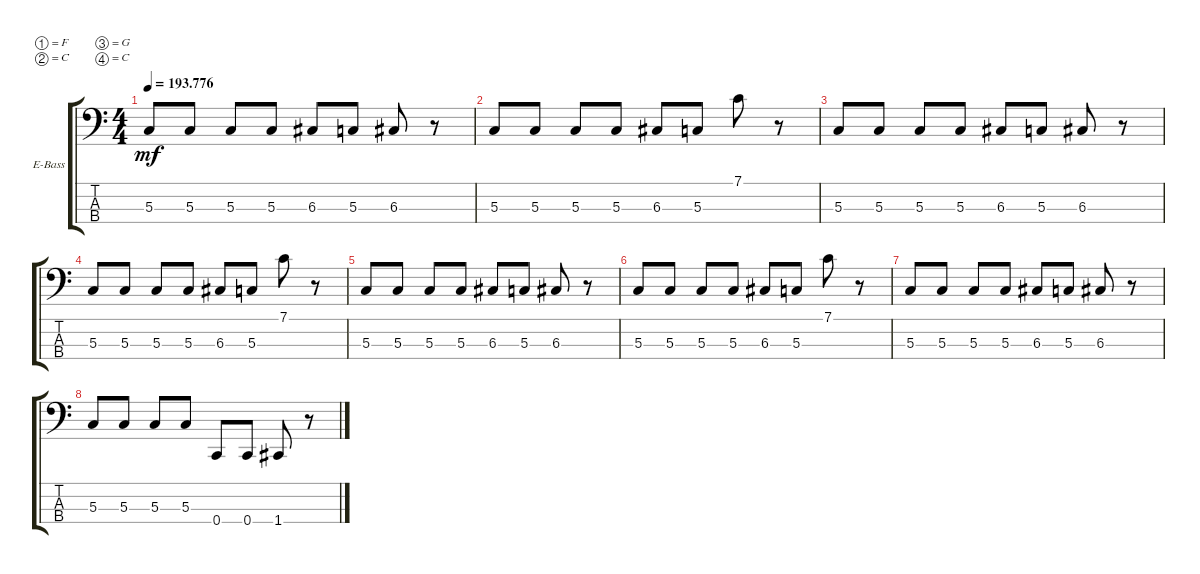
\defaultSystemsLayout 4
\bracketExtendMode groupsimilarinstruments
\firstSystemTrackNameOrientation horizontal
\otherSystemsTrackNameOrientation horizontal
\track ("Electric Bass" "E-Bass") {instrument electricbassfinger}
\staff {score tabs}
\tuning (F2 C2 G1 C1)
\ts (4 4)
\tempo
193.776
\accidentals auto
\clef f4
\ottava regular
\simile none
\ks c
5.3.8{dy mf} 5.3.8 5.3.8 5.3.8 6.3.8 5.3.8 6.3.8 r.8 |
5.3.8 5.3.8 5.3.8 5.3.8 6.3.8 5.3.8 7.1.8 r.8 |
5.3.8 5.3.8 5.3.8 5.3.8 6.3.8 5.3.8 6.3.8 r.8 |
5.3.8 5.3.8 5.3.8 5.3.8 6.3.8 5.3.8 7.1.8 r.8 |
5.3.8 5.3.8 5.3.8 5.3.8 6.3.8 5.3.8 6.3.8 r.8 |
5.3.8 5.3.8 5.3.8 5.3.8 6.3.8 5.3.8 7.1.8 r.8 |
5.3.8 5.3.8 5.3.8 5.3.8 6.3.8 5.3.8 6.3.8 r.8 |
5.3.8 5.3.8 5.3.8 5.3.8 0.4.8 0.4.8 1.4.8 r.8
